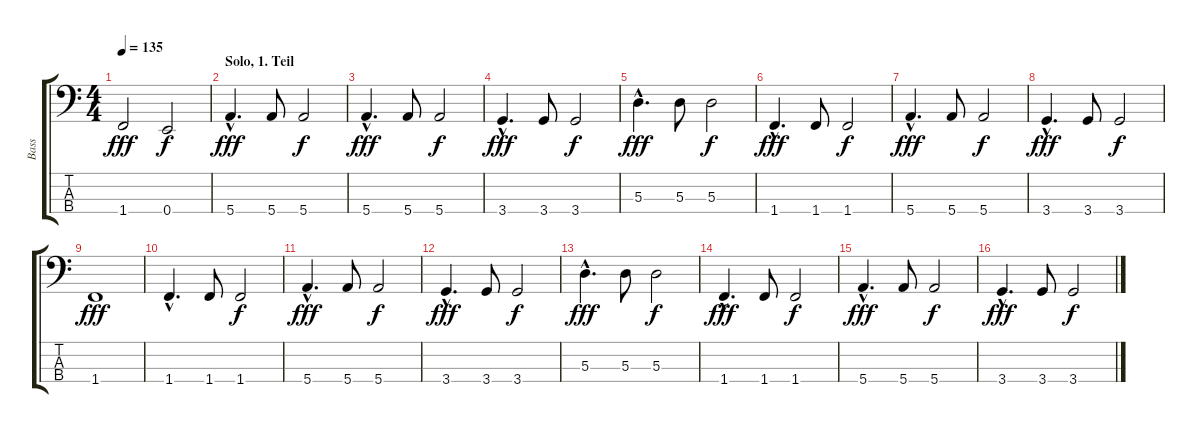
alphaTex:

\track ("Bass" "Bass") {instrument electricbassfinger}
\staff {score tabs}
\tuning (G2 D2 A1 E1) {hide}
\ts (4 4)
\tempo 135
\clef f4
\ks c
1.4.2{dy fff} 0.4.2{dy f} |
\section ("" "Solo, 1. Teil")
5.4{hac}.4{d dy fff} 5.4.8 5.4.2{dy f} |
5.4{hac}.4{d dy fff} 5.4.8 5.4.2{dy f} |
3.4{hac}.4{d dy fff} 3.4.8 3.4.2{dy f} |
5.3{hac}.4{d dy fff} 5.3.8 5.3.2{dy f} |
1.4{hac}.4{d dy fff} 1.4.8 1.4.2{dy f} |
5.4{hac}.4{d dy fff} 5.4.8 5.4.2{dy f} |
3.4{hac}.4{d dy fff} 3.4.8 3.4.2{dy f} |
1.4.1{dy fff} |
1.4{hac}.4{d} 1.4.8 1.4.2{dy f} |
5.4{hac}.4{d dy fff} 5.4.8 5.4.2{dy f} |
3.4{hac}.4{d dy fff} 3.4.8 3.4.2{dy f} |
5.3{hac}.4{d dy fff} 5.3.8 5.3.2{dy f} |
1.4{hac}.4{d dy fff} 1.4.8 1.4.2{dy f} |
5.4{hac}.4{d dy fff} 5.4.8 5.4.2{dy f} |
3.4{hac}.4{d dy fff} 3.4.8 3.4.2{dy f}
